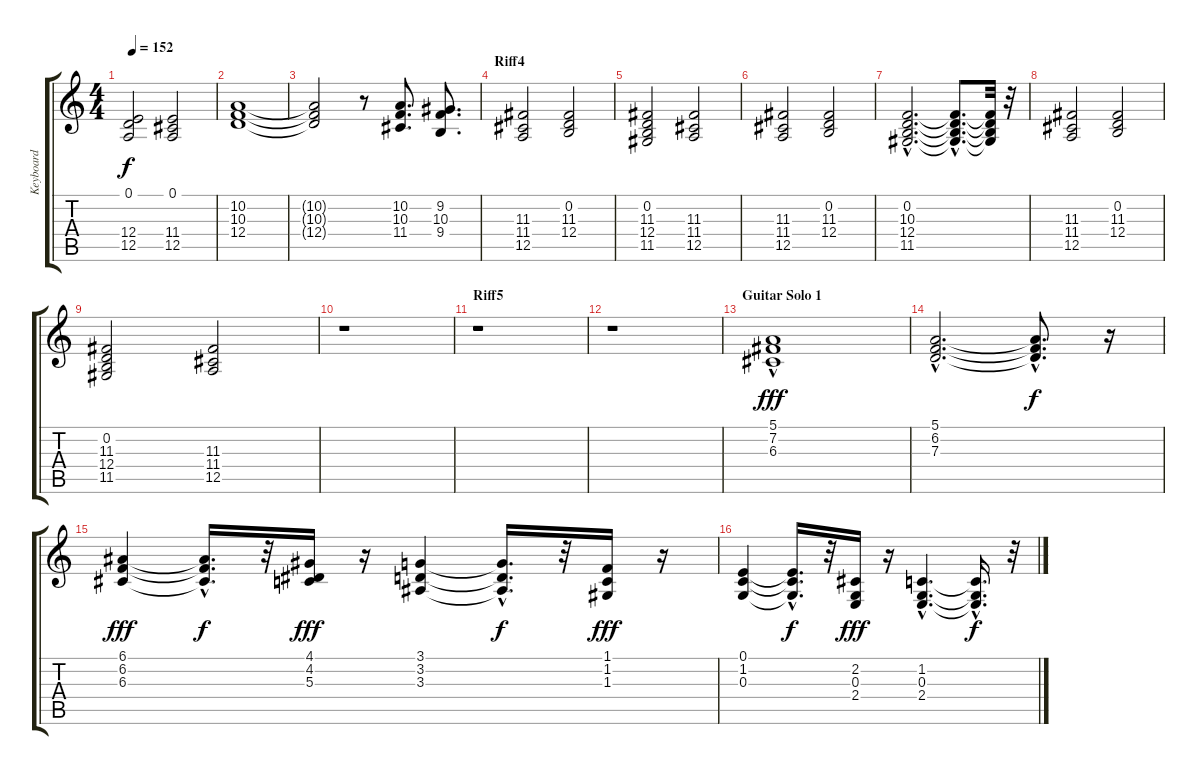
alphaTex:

\track ("Keyboard" "Keyboard") {instrument stringensemble1}
\staff {score tabs}
\tuning (E4 B3 G3 D3 A2 E2) {hide}
\ts (4 4)
\tempo 152
\clef g2
\ks c
(0.1 12.4 12.5).2{dy f} (0.1 11.4 12.5).2 |
(10.2 10.3 12.4).1 |
(10.2{t} 10.3{t} 12.4{t}).2 r.8 (10.2 10.3 11.4).8{d} (9.2 10.3 9.4).8{d} |
\section ("" "Riff4")
(11.3 11.4 12.5).2 (0.2 11.3 12.4).2 |
(0.2 11.3 12.4 11.5).2 (11.3 11.4 12.5).2 |
(11.3 11.4 12.5).2 (0.2 11.3 12.4).2 |
(0.2{hac} 10.3{hac} 12.4{hac} 11.5{hac}).2{d} (0.2{hac t} 10.3{hac t} 12.4{hac t} 11.5{hac t}).8{d} (0.2{t} 10.3{t} 12.4{t} 11.5{t}).32 r.32 |
(11.3 11.4 12.5).2 (0.2 11.3 12.4).2 |
(0.2 11.3 12.4 11.5).2 (11.3 11.4 12.5).2 |
r.1 |
\section ("" "Riff5")
r.1 |
r.1 |
\section ("" "Guitar Solo 1")
(5.1{hac} 7.2{hac} 6.3).1{dy fff} |
(5.1{hac} 6.2{hac} 7.3{hac}).2{d} (5.1{hac t} 6.2{hac t} 7.3{hac t}).8{d dy f} r.16 |
(6.1 6.2 6.3).4{dy fff} (6.1{hac t} 6.2{hac t} 6.3{hac t}).16{d dy f} r.32 (4.1 4.2 5.3).16{dy fff} r.16 (3.1 3.2 3.3).4 (3.1{hac t} 3.2{hac t} 3.3{hac t}).16{d dy f} r.32 (1.1 1.2 1.3).16{dy fff} r.16 |
(0.1 1.2 0.3).4 (0.1{hac t} 1.2{hac t} 0.3{hac t}).16{d dy f} r.32 (2.2 0.3 2.4).16{dy fff} r.16 (1.2{hac} 0.3{hac} 2.4{hac}).4{d} (1.2{hac t} 0.3{hac t} 2.4{hac t}).16{d dy f} r.32
